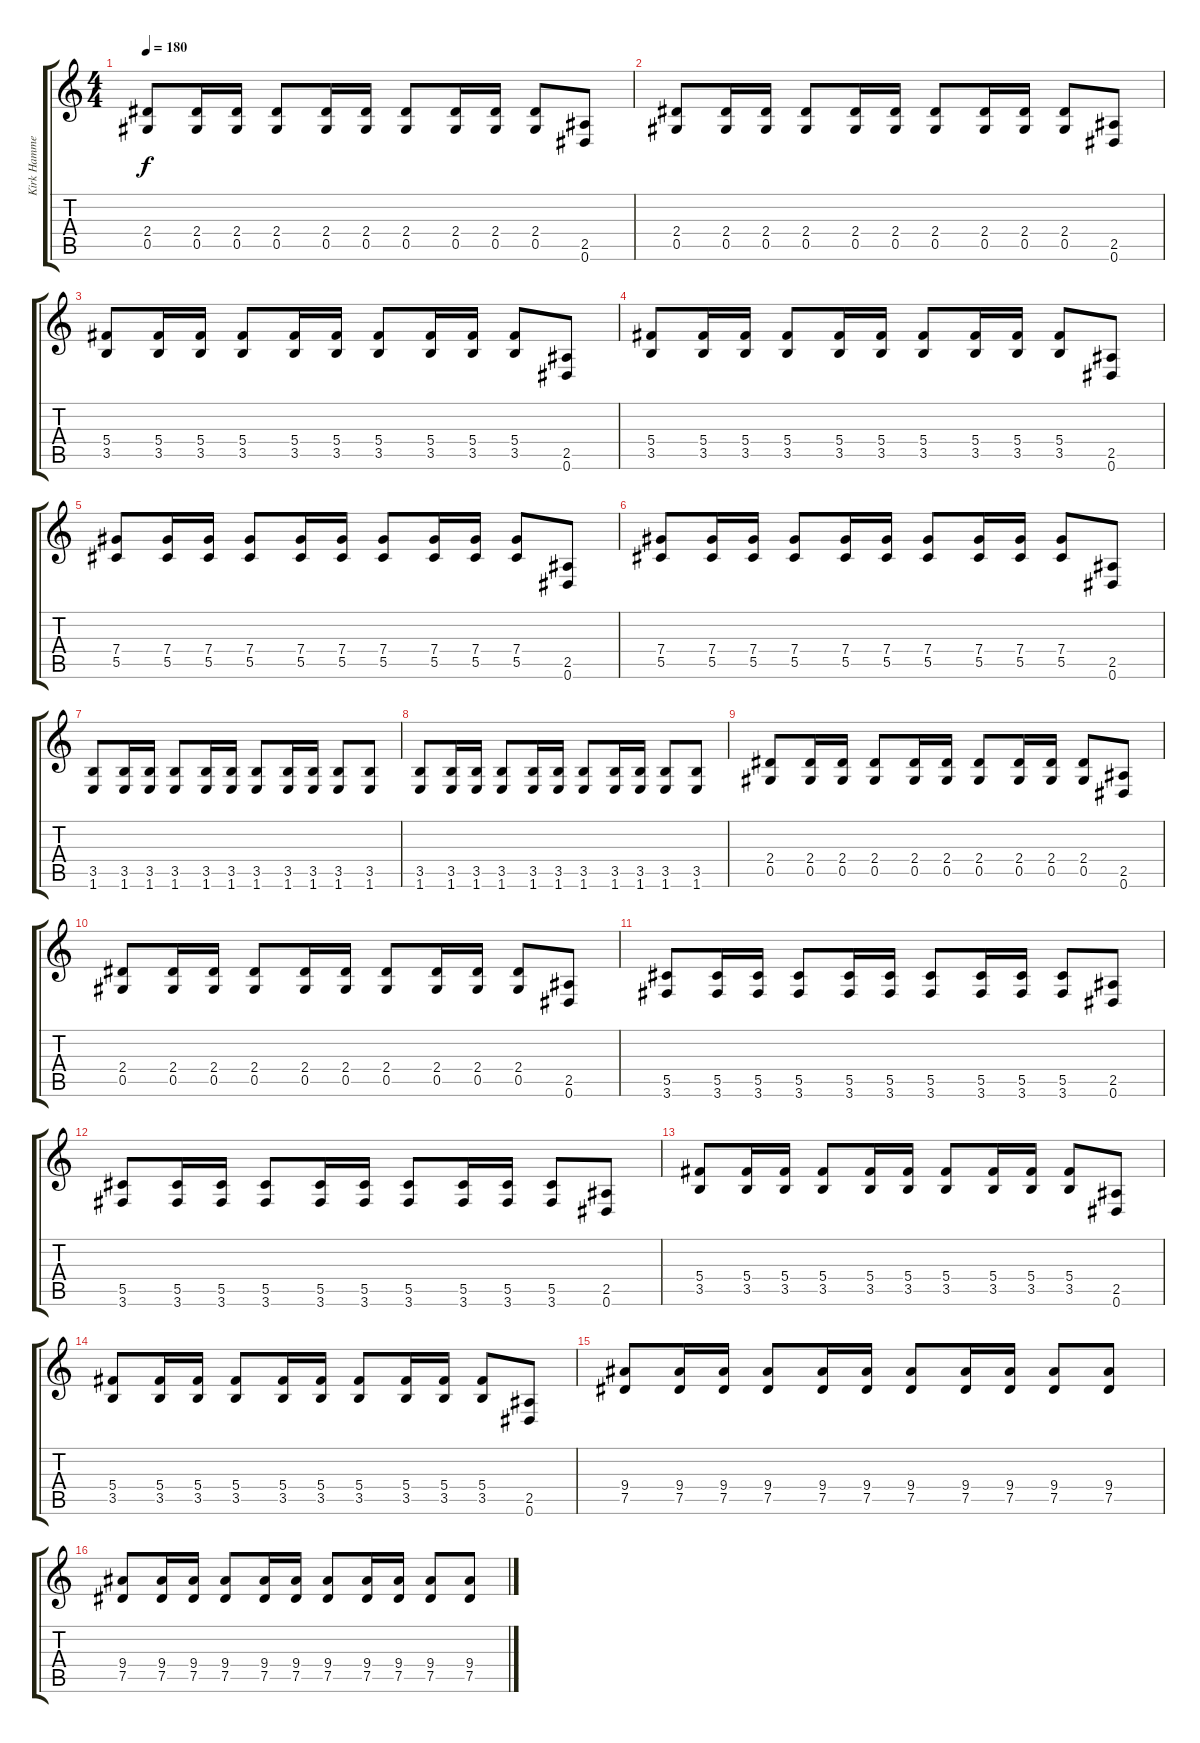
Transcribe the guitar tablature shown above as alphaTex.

\track ("Kirk Hammett" "Kirk Hamme") {instrument overdrivenguitar}
\staff {score tabs}
\tuning (Eb4 Bb3 Gb3 Db3 Ab2 Eb2) {hide}
\ts (4 4)
\tempo 180
\clef g2
\ks c
(2.4 0.5).8{dy f} (2.4 0.5).16 (2.4 0.5).16 (2.4 0.5).8 (2.4 0.5).16 (2.4 0.5).16 (2.4 0.5).8 (2.4 0.5).16 (2.4 0.5).16 (2.4 0.5).8 (2.5 0.6).8 |
(2.4 0.5).8 (2.4 0.5).16 (2.4 0.5).16 (2.4 0.5).8 (2.4 0.5).16 (2.4 0.5).16 (2.4 0.5).8 (2.4 0.5).16 (2.4 0.5).16 (2.4 0.5).8 (2.5 0.6).8 |
(5.4 3.5).8 (5.4 3.5).16 (5.4 3.5).16 (5.4 3.5).8 (5.4 3.5).16 (5.4 3.5).16 (5.4 3.5).8 (5.4 3.5).16 (5.4 3.5).16 (5.4 3.5).8 (2.5 0.6).8 |
(5.4 3.5).8 (5.4 3.5).16 (5.4 3.5).16 (5.4 3.5).8 (5.4 3.5).16 (5.4 3.5).16 (5.4 3.5).8 (5.4 3.5).16 (5.4 3.5).16 (5.4 3.5).8 (2.5 0.6).8 |
(7.4 5.5).8 (7.4 5.5).16 (7.4 5.5).16 (7.4 5.5).8 (7.4 5.5).16 (7.4 5.5).16 (7.4 5.5).8 (7.4 5.5).16 (7.4 5.5).16 (7.4 5.5).8 (2.5 0.6).8 |
(7.4 5.5).8 (7.4 5.5).16 (7.4 5.5).16 (7.4 5.5).8 (7.4 5.5).16 (7.4 5.5).16 (7.4 5.5).8 (7.4 5.5).16 (7.4 5.5).16 (7.4 5.5).8 (2.5 0.6).8 |
(3.5 1.6).8 (3.5 1.6).16 (3.5 1.6).16 (3.5 1.6).8 (3.5 1.6).16 (3.5 1.6).16 (3.5 1.6).8 (3.5 1.6).16 (3.5 1.6).16 (3.5 1.6).8 (3.5 1.6).8 |
(3.5 1.6).8 (3.5 1.6).16 (3.5 1.6).16 (3.5 1.6).8 (3.5 1.6).16 (3.5 1.6).16 (3.5 1.6).8 (3.5 1.6).16 (3.5 1.6).16 (3.5 1.6).8 (3.5 1.6).8 |
(2.4 0.5).8 (2.4 0.5).16 (2.4 0.5).16 (2.4 0.5).8 (2.4 0.5).16 (2.4 0.5).16 (2.4 0.5).8 (2.4 0.5).16 (2.4 0.5).16 (2.4 0.5).8 (2.5 0.6).8 |
(2.4 0.5).8 (2.4 0.5).16 (2.4 0.5).16 (2.4 0.5).8 (2.4 0.5).16 (2.4 0.5).16 (2.4 0.5).8 (2.4 0.5).16 (2.4 0.5).16 (2.4 0.5).8 (2.5 0.6).8 |
(5.5 3.6).8 (5.5 3.6).16 (5.5 3.6).16 (5.5 3.6).8 (5.5 3.6).16 (5.5 3.6).16 (5.5 3.6).8 (5.5 3.6).16 (5.5 3.6).16 (5.5 3.6).8 (2.5 0.6).8 |
(5.5 3.6).8 (5.5 3.6).16 (5.5 3.6).16 (5.5 3.6).8 (5.5 3.6).16 (5.5 3.6).16 (5.5 3.6).8 (5.5 3.6).16 (5.5 3.6).16 (5.5 3.6).8 (2.5 0.6).8 |
(5.4 3.5).8 (5.4 3.5).16 (5.4 3.5).16 (5.4 3.5).8 (5.4 3.5).16 (5.4 3.5).16 (5.4 3.5).8 (5.4 3.5).16 (5.4 3.5).16 (5.4 3.5).8 (2.5 0.6).8 |
(5.4 3.5).8 (5.4 3.5).16 (5.4 3.5).16 (5.4 3.5).8 (5.4 3.5).16 (5.4 3.5).16 (5.4 3.5).8 (5.4 3.5).16 (5.4 3.5).16 (5.4 3.5).8 (2.5 0.6).8 |
(9.4 7.5).8 (9.4 7.5).16 (9.4 7.5).16 (9.4 7.5).8 (9.4 7.5).16 (9.4 7.5).16 (9.4 7.5).8 (9.4 7.5).16 (9.4 7.5).16 (9.4 7.5).8 (9.4 7.5).8 |
(9.4 7.5).8 (9.4 7.5).16 (9.4 7.5).16 (9.4 7.5).8 (9.4 7.5).16 (9.4 7.5).16 (9.4 7.5).8 (9.4 7.5).16 (9.4 7.5).16 (9.4 7.5).8 (9.4 7.5).8
